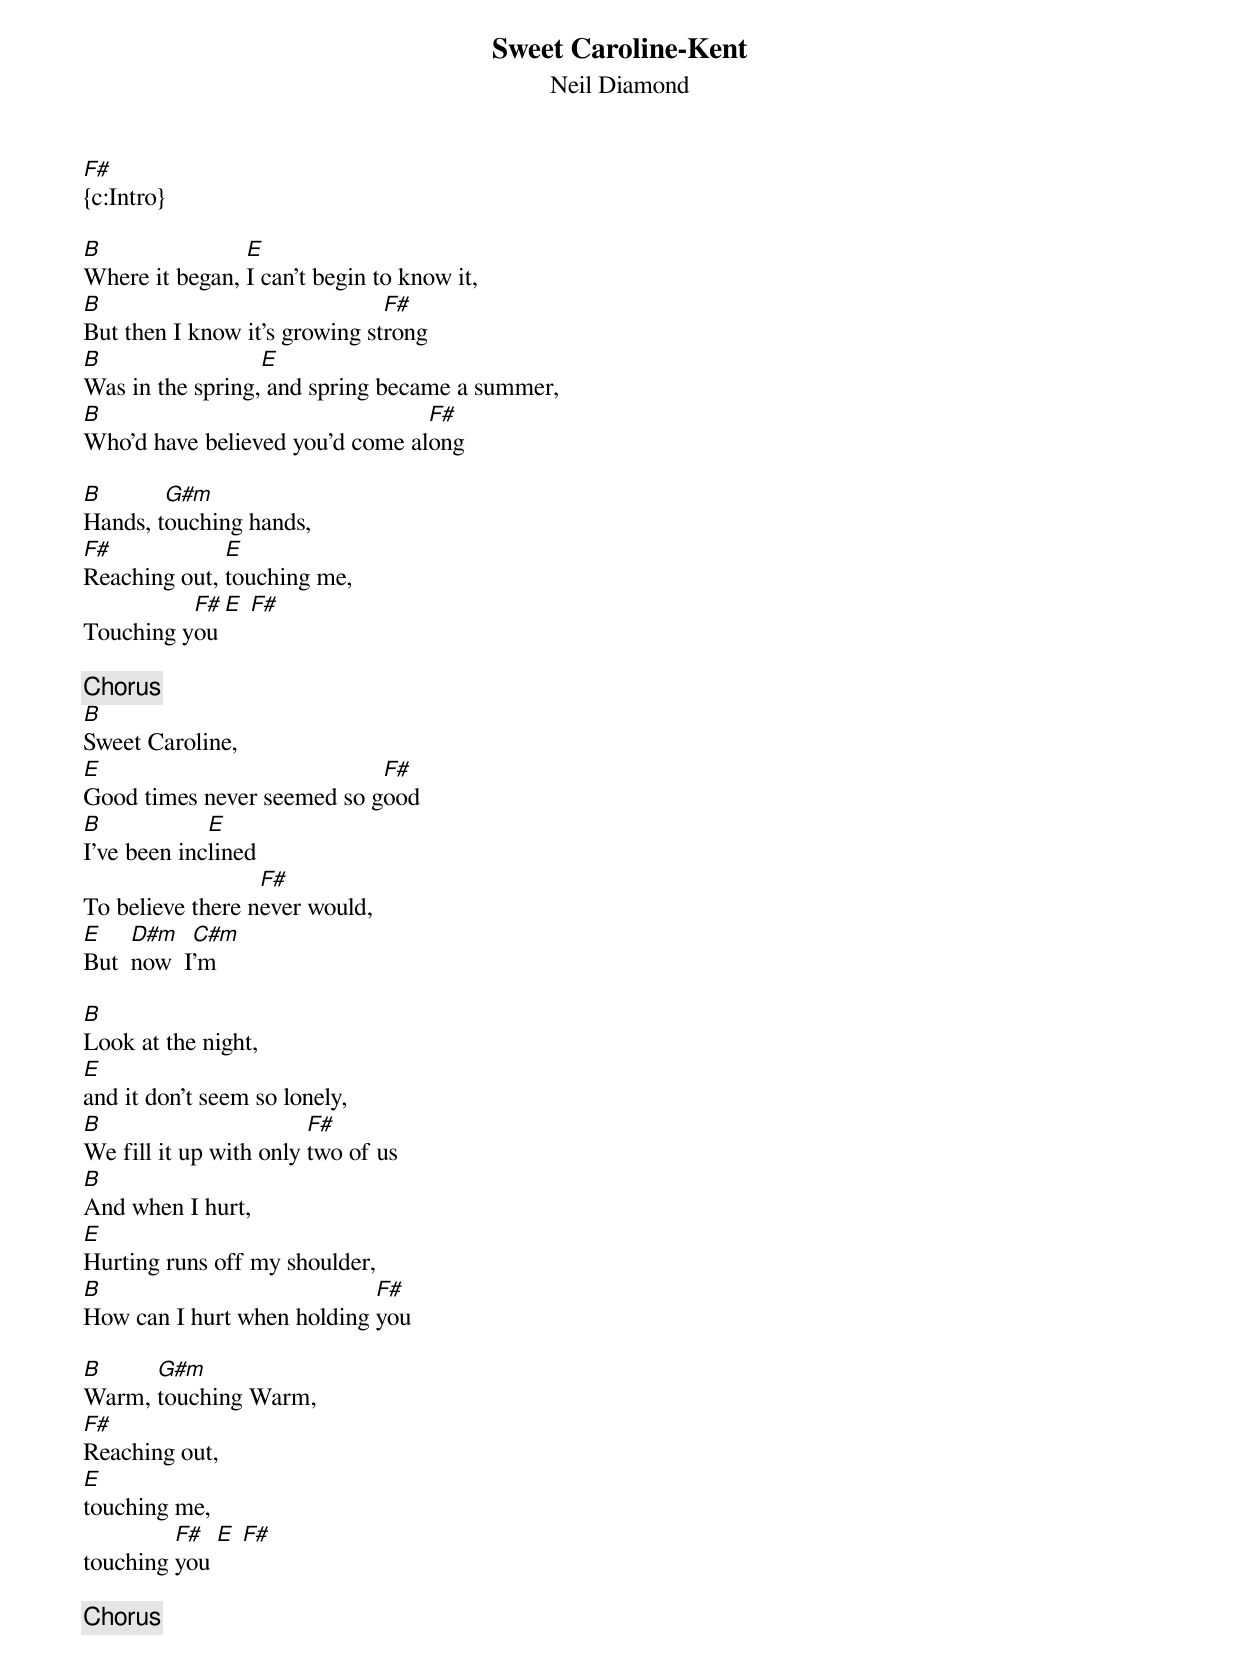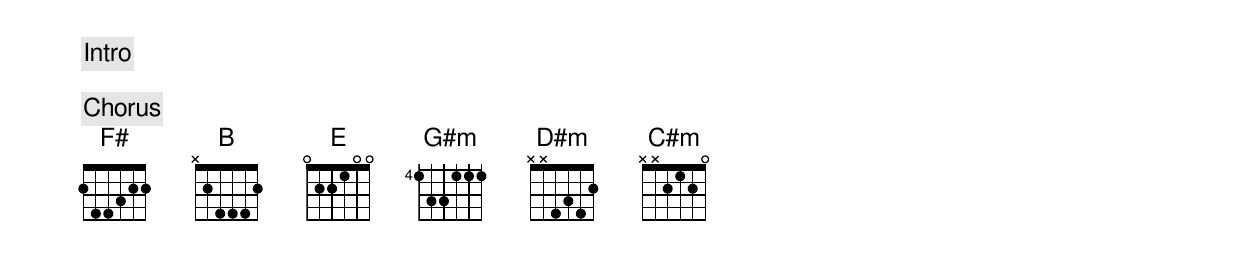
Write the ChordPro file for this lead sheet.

{title:Sweet Caroline-Kent}
{subtitle:Neil Diamond}
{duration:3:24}
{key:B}

[F#]{c:Intro}

[B]Where it began, [E]I can't begin to know it,
[B]But then I know it's growing st[F#]rong
[B]Was in the spring,[E] and spring became a summer,
[B]Who'd have believed you'd come al[F#]ong

[B]Hands, t[G#m]ouching hands,
[F#]Reaching out, [E]touching me,
Touching y[F#]ou [E] [F#]

{c:Chorus}
[B]Sweet Caroline,
[E]Good times never seemed so g[F#]ood
[B]I've been inc[E]lined
To believe there n[F#]ever would,
[E]But  [D#m]now  I[C#m]'m

[B]Look at the night,
[E]and it don't seem so lonely,
[B]We fill it up with only [F#]two of us
[B]And when I hurt,
[E]Hurting runs off my shoulder,
[B]How can I hurt when holding [F#]you

[B]Warm, [G#m]touching Warm,
[F#]Reaching out,
[E]touching me,
touching [F#]you [E] [F#]

{C:Chorus}

{c:Intro}

{c:Chorus}
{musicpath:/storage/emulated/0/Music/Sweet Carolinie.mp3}
